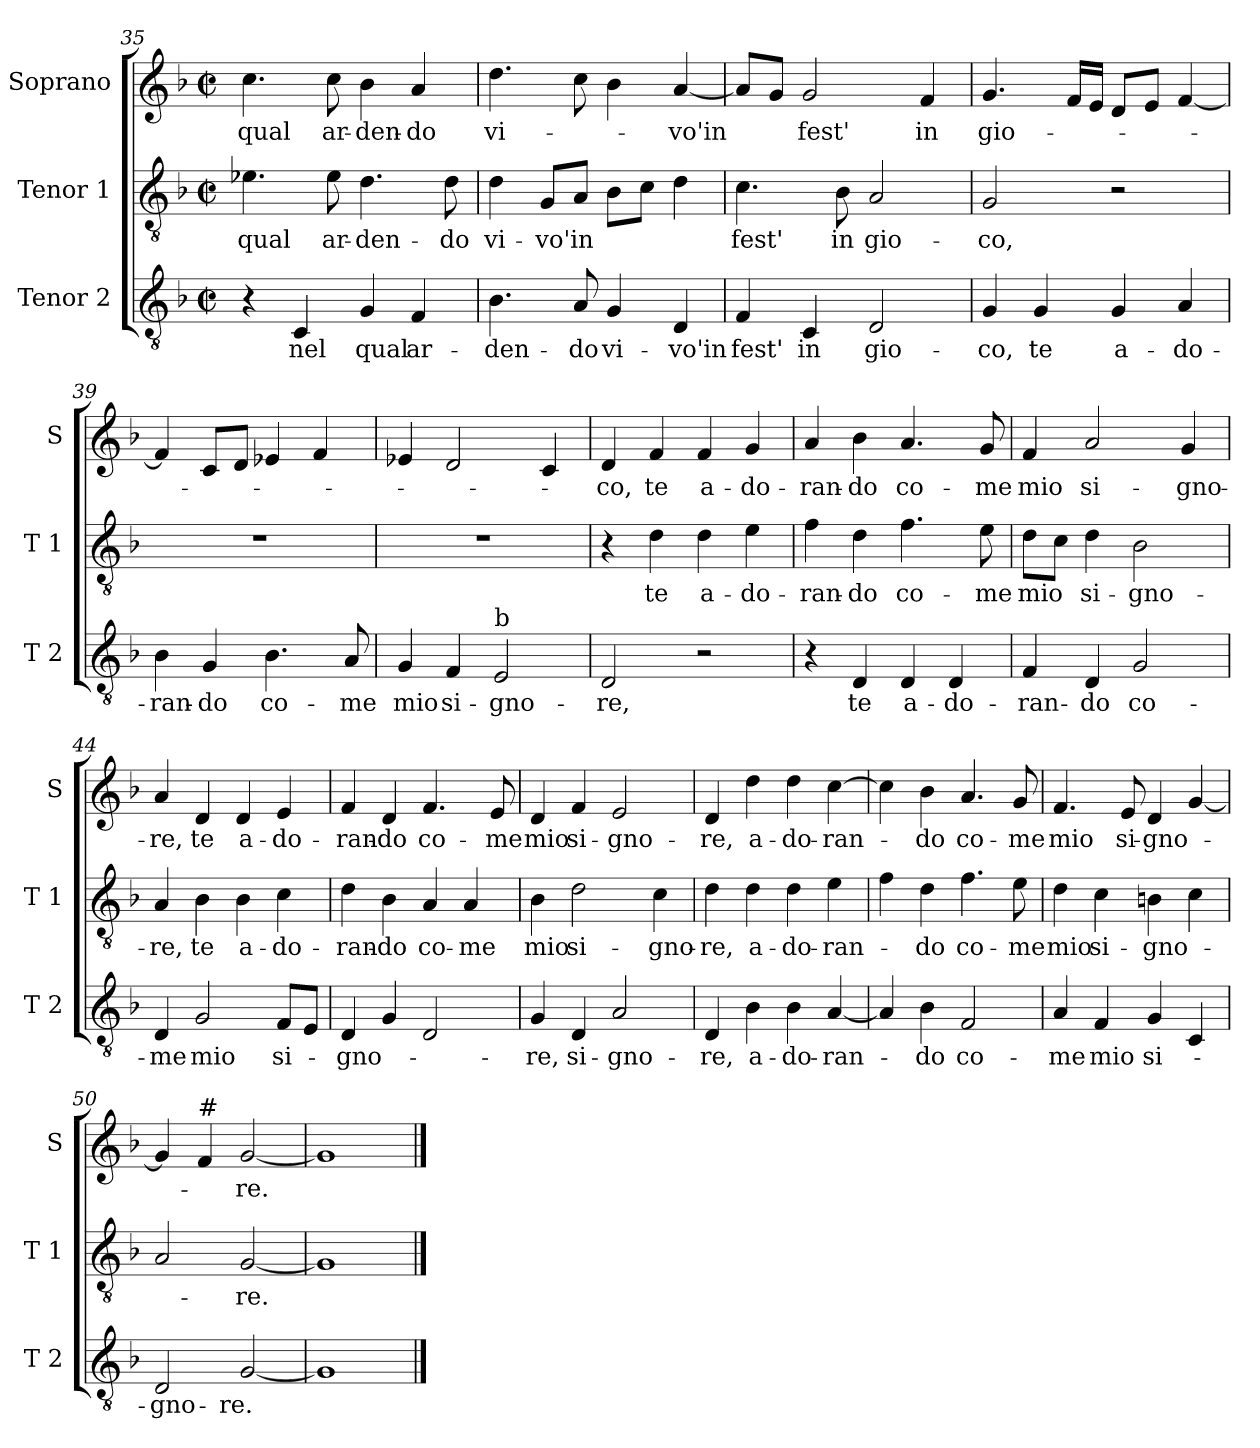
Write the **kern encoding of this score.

**kern	**text	**kern	**text	**kern	**text
*part3	*part3	*part2	*part2	*part1	*part1
*staff3	*staff3	*staff2	*staff2	*staff1	*staff1
*I"Tenor 2	*	*I"Tenor 1	*	*I"Soprano	*
*I'T 2	*	*I'T 1	*	*I'S	*
*clefGv2	*	*clefGv2	*	*clefG2	*
*k[b-]	*	*k[b-]	*	*k[b-]	*
*F:	*	*F:	*	*F:	*
*M2/2	*	*M2/2	*	*M2/2	*
*met(c|)	*	*met(c|)	*	*met(c|)	*
=35	=35	=35	=35	=35	=35
!	!	!	!LO:LY:b	!	!LO:LY:b
4r	.	4.e-X\	qual	4.cc\	qual
!	!LO:LY:b	!	!	!	!
4C/	nel	.	.	.	.
!	!	!	!LO:LY:b	!	!LO:LY:b
.	.	8e-\	ar-	8cc\	ar-
!	!LO:LY:b	!	!LO:LY:b	!	!LO:LY:b
4G/	qual	4.d\	-den-	4b-\	-den-
!	!LO:LY:b	!	!	!	!LO:LY:b
4F/	ar-	.	.	4a/	-do
!	!	!	!LO:LY:b	!	!
.	.	8d\	-do	.	.
!!LO:PB:g=z
=36	=36	=36	=36	=36	=36
!	!LO:LY:b	!	!LO:LY:b	!	!LO:LY:b
4.B-\	-den-	4d\	vi-	4.dd\	vi-
!	!	!	!LO:LY:b	!	!
.	.	8G/L	-vo'in	.	.
!	!LO:LY:b	!	!	!	!
8A/	-do	8A/J	.	8cc\	.
!	!LO:LY:b	!	!	!	!
4G/	vi-	8B-\L	.	4b-\	.
.	.	8c\J	.	.	.
!	!LO:LY:b	!	!	!	!LO:LY:b
4D/	-vo'in	4d\	.	[4a/	-vo'in
=37	=37	=37	=37	=37	=37
!	!LO:LY:b	!	!LO:LY:b	!	!
4F/	fest'	4.c\	fest'	8a/L]	.
.	.	.	.	8g/J	.
!	!LO:LY:b	!	!	!	!LO:LY:b
4C/	in	.	.	2g/	fest'
!	!	!	!LO:LY:b	!	!
.	.	8B-\	in	.	.
!	!LO:LY:b	!	!LO:LY:b	!	!
2D/	gio-	2A/	gio-	.	.
!	!	!	!	!	!LO:LY:b
.	.	.	.	4f/	in
=38	=38	=38	=38	=38	=38
!	!LO:LY:b	!	!LO:LY:b	!	!LO:LY:b
4G/	-co,	2G/	-co,	4.g/	gio-
!	!LO:LY:b	!	!	!	!
4G/	te	.	.	.	.
.	.	.	.	16f/LL	.
.	.	.	.	16e/JJ	.
!	!LO:LY:b	!	!	!	!
4G/	a-	2r	.	8d/L	.
.	.	.	.	8e/J	.
!	!LO:LY:b	!	!	!	!
4A/	-do-	.	.	[4f/	.
=39	=39	=39	=39	=39	=39
!	!LO:LY:b	!	!	!	!
4B-\	-ran-	1r	.	4f/]	.
!	!LO:LY:b	!	!	!	!
4G/	-do	.	.	8c/L	.
.	.	.	.	8d/J	.
!	!LO:LY:b	!	!	!	!
4.B-\	co-	.	.	4e-X/	.
.	.	.	.	4f/	.
!	!LO:LY:b	!	!	!	!
8A/	-me	.	.	.	.
=40	=40	=40	=40	=40	=40
!	!LO:LY:b	!	!	!	!
4G/	mio	1r	.	4e-X/	.
!	!LO:LY:b	!	!	!	!
4F/	si-	.	.	2d/	.
!LO:TX:a:t=b	!	!	!	!	!
!	!LO:LY:b	!	!	!	!
2E/	-gno-	.	.	.	.
.	.	.	.	4c/	.
!!LO:LB:g=z
=41	=41	=41	=41	=41	=41
!	!LO:LY:b	!	!	!	!LO:LY:b
2D/	-re,	4r	.	4d/	-co,
!	!	!	!LO:LY:b	!	!LO:LY:b
.	.	4d\	te	4f/	te
!	!	!	!LO:LY:b	!	!LO:LY:b
2r	.	4d\	a-	4f/	a-
!	!	!	!LO:LY:b	!	!LO:LY:b
.	.	4e\	-do-	4g/	-do-
=42	=42	=42	=42	=42	=42
!	!	!	!LO:LY:b	!	!LO:LY:b
4r	.	4f\	-ran-	4a/	-ran-
!	!LO:LY:b	!	!LO:LY:b	!	!LO:LY:b
4D/	te	4d\	-do	4b-\	-do
!	!LO:LY:b	!	!LO:LY:b	!	!LO:LY:b
4D/	a-	4.f\	co-	4.a/	co-
!	!LO:LY:b	!	!	!	!
4D/	-do-	.	.	.	.
!	!	!	!LO:LY:b	!	!LO:LY:b
.	.	8e\	-me	8g/	-me
=43	=43	=43	=43	=43	=43
!	!LO:LY:b	!	!LO:LY:b	!	!LO:LY:b
4F/	-ran-	8d\L	mio	4f/	mio
.	.	8c\J	.	.	.
!	!LO:LY:b	!	!LO:LY:b	!	!LO:LY:b
4D/	-do	4d\	si-	2a/	si-
!	!LO:LY:b	!	!LO:LY:b	!	!
2G/	co-	2B-\	-gno-	.	.
!	!	!	!	!	!LO:LY:b
.	.	.	.	4g/	-gno-
=44	=44	=44	=44	=44	=44
!	!LO:LY:b	!	!LO:LY:b	!	!LO:LY:b
4D/	-me	4A/	-re,	4a/	-re,
!	!LO:LY:b	!	!LO:LY:b	!	!LO:LY:b
2G/	mio	4B-\	te	4d/	te
!	!	!	!LO:LY:b	!	!LO:LY:b
.	.	4B-\	a-	4d/	a-
!	!LO:LY:b	!	!LO:LY:b	!	!LO:LY:b
8F/L	si-	4c\	-do-	4e/	-do-
8E/J	.	.	.	.	.
=45	=45	=45	=45	=45	=45
!	!LO:LY:b	!	!LO:LY:b	!	!LO:LY:b
4D/	-gno-	4d\	-ran-	4f/	-ran-
!	!	!	!LO:LY:b	!	!LO:LY:b
4G/	.	4B-\	-do	4d/	-do
!	!	!	!LO:LY:b	!	!LO:LY:b
2D/	.	4A/	co-	4.f/	co-
!	!	!	!LO:LY:b	!	!
.	.	4A/	-me	.	.
!	!	!	!	!	!LO:LY:b
.	.	.	.	8e/	-me
!!LO:LB:g=z
=46	=46	=46	=46	=46	=46
!	!LO:LY:b	!	!LO:LY:b	!	!LO:LY:b
4G/	-re,	4B-\	mio	4d/	mio
!	!LO:LY:b	!	!LO:LY:b	!	!LO:LY:b
4D/	si-	2d\	si-	4f/	si-
!	!LO:LY:b	!	!	!	!LO:LY:b
2A/	-gno-	.	.	2e/	-gno-
!	!	!	!LO:LY:b	!	!
.	.	4c\	-gno-	.	.
=47	=47	=47	=47	=47	=47
!	!LO:LY:b	!	!LO:LY:b	!	!LO:LY:b
4D/	-re,	4d\	-re,	4d/	-re,
!	!LO:LY:b	!	!LO:LY:b	!	!LO:LY:b
4B-\	a-	4d\	a-	4dd\	a-
!	!LO:LY:b	!	!LO:LY:b	!	!LO:LY:b
4B-\	-do-	4d\	-do-	4dd\	-do-
!	!LO:LY:b	!	!LO:LY:b	!	!LO:LY:b
[4A/	-ran-	4e\	-ran-	[4cc\	-ran-
=48	=48	=48	=48	=48	=48
4A/]	.	4f\	.	4cc\]	.
!	!LO:LY:b	!	!LO:LY:b	!	!LO:LY:b
4B-\	-do	4d\	-do	4b-\	-do
!	!LO:LY:b	!	!LO:LY:b	!	!LO:LY:b
2F/	co-	4.f\	co-	4.a/	co-
!	!	!	!LO:LY:b	!	!LO:LY:b
.	.	8e\	-me	8g/	-me
=49	=49	=49	=49	=49	=49
!	!LO:LY:b	!	!LO:LY:b	!	!LO:LY:b
4A/	-me	4d\	mio	4.f/	mio
!	!LO:LY:b	!	!LO:LY:b	!	!
4F/	mio	4c\	si-	.	.
!	!	!	!	!	!LO:LY:b
.	.	.	.	8e/	si-
!	!LO:LY:b	!	!LO:LY:b	!	!LO:LY:b
4G/	si-	4Bn\	-gno-	4d/	-gno-
4C/	.	4c\	.	[4g/	.
=50	=50	=50	=50	=50	=50
!	!LO:LY:b	!	!	!	!
2D/	-gno-	2A/	.	4g/]	.
!	!	!	!	!LO:TX:a:t=#	!
.	.	.	.	4f/	.
!	!LO:LY:b	!	!LO:LY:b	!	!LO:LY:b
[2G/	-re.	[2G/	-re.	[2g/	-re.
=51	=51	=51	=51	=51	=51
1G]	.	1G]	.	1g]	.
==	==	==	==	==	==
*-	*-	*-	*-	*-	*-
